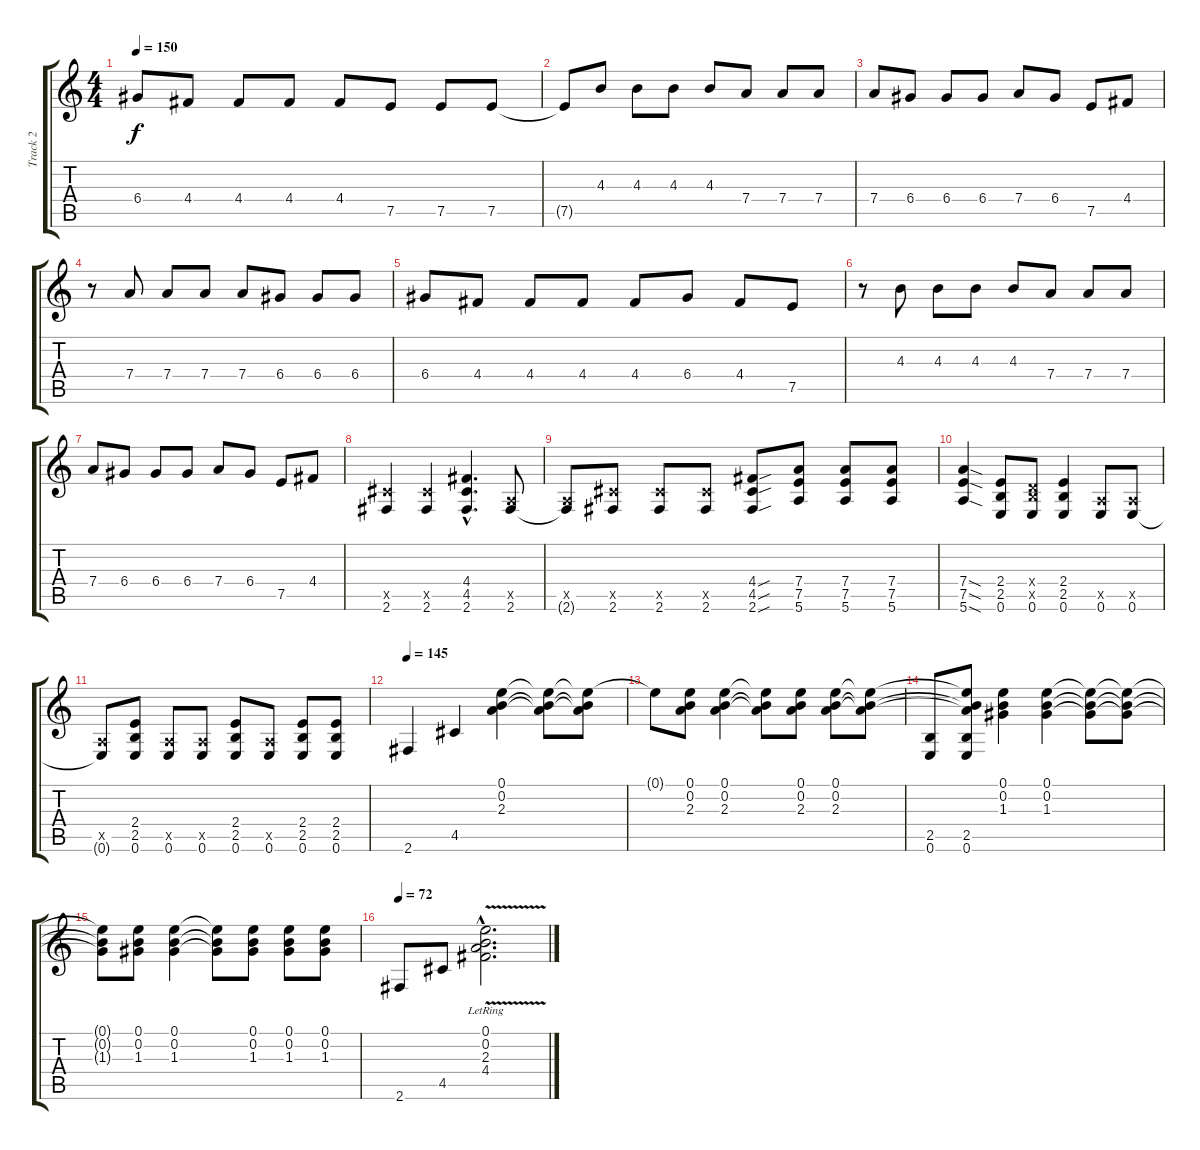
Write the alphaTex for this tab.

\track ("Track 2" "Track 2") {instrument distortionguitar}
\staff {score tabs}
\tuning (E4 B3 G3 D3 A2 E2) {hide}
\ts (4 4)
\tempo 150
\clef g2
\ks c
6.4.8{dy f} 4.4.8 4.4.8 4.4.8 4.4.8 7.5.8 7.5.8 7.5.8 |
7.5{t}.8 4.3.8 4.3.8 4.3.8 4.3.8 7.4.8 7.4.8 7.4.8 |
7.4.8 6.4.8 6.4.8 6.4.8 7.4.8 6.4.8 7.5.8 4.4.8 |
r.8 7.4.8 7.4.8 7.4.8 7.4.8 6.4.8 6.4.8 6.4.8 |
6.4.8 4.4.8 4.4.8 4.4.8 4.4.8 6.4.8 4.4.8 7.5.8 |
r.8 4.3.8 4.3.8 4.3.8 4.3.8 7.4.8 7.4.8 7.4.8 |
7.4.8 6.4.8 6.4.8 6.4.8 7.4.8 6.4.8 7.5.8 4.4.8 |
(4.5{x} 2.6).4 (4.5{x} 2.6).4 (4.4{hac} 4.5{hac} 2.6{hac}).4{d} (0.5{x} 2.6).8 |
(0.5{x} 2.6{t}).8 (4.5{x} 2.6).8 (4.5{x} 2.6).8 (4.5{x} 2.6).8 (4.4{sou} 4.5{sou} 2.6{sou}).8 (7.4 7.5 5.6).8 (7.4 7.5 5.6).8 (7.4 7.5 5.6).8 |
(7.4{sod} 7.5{sod} 5.6{sod}).4 (2.4 2.5 0.6).8 (0.4{x} 2.5{x} 0.6).8 (2.4 2.5 0.6).4 (0.5{x} 0.6).8 (0.5{x} 0.6).8 |
(0.5{x} 0.6{t}).8 (2.4 2.5 0.6).8 (0.5{x} 0.6).8 (0.5{x} 0.6).8 (2.4 2.5 0.6).8 (0.5{x} 0.6).8 (2.4 2.5 0.6).8 (2.4 2.5 0.6).8 |
\tempo 145
2.6.4{instrument electricguitarclean} 4.5.4 (0.1 0.2 2.3).4 (0.1{t} 0.2{t} 2.3{t}).8 (0.1{t} 0.2{t} 2.3{t}).8 |
0.1{t}.8 (0.1 0.2 2.3).8 (0.1 0.2 2.3).4 (0.1{t} 0.2{t} 2.3{t}).8 (0.1 0.2 2.3).8 (0.1 0.2 2.3).8 (0.1{t} 0.2{t} 2.3{t}).8 |
(2.5 0.6).8 (0.1{t} 0.2{t} 2.3{t} 2.5 0.6).8 (0.1 0.2 1.3).4 (0.1 0.2 1.3).4 (0.1{t} 0.2{t} 1.3{t}).8 (0.1{t} 0.2{t} 1.3{t}).8 |
(0.1{t} 0.2{t} 1.3{t}).8 (0.1 0.2 1.3).8 (0.1 0.2 1.3).4 (0.1{t} 0.2{t} 1.3{t}).8 (0.1 0.2 1.3).8 (0.1 0.2 1.3).8 (0.1 0.2 1.3).8 |
\tempo 72
2.6.8{instrument electricguitarclean} 4.5.8 (0.1{v hac lr} 0.2{v hac lr} 2.3{v hac lr} 4.4{v hac lr}).2{d}
